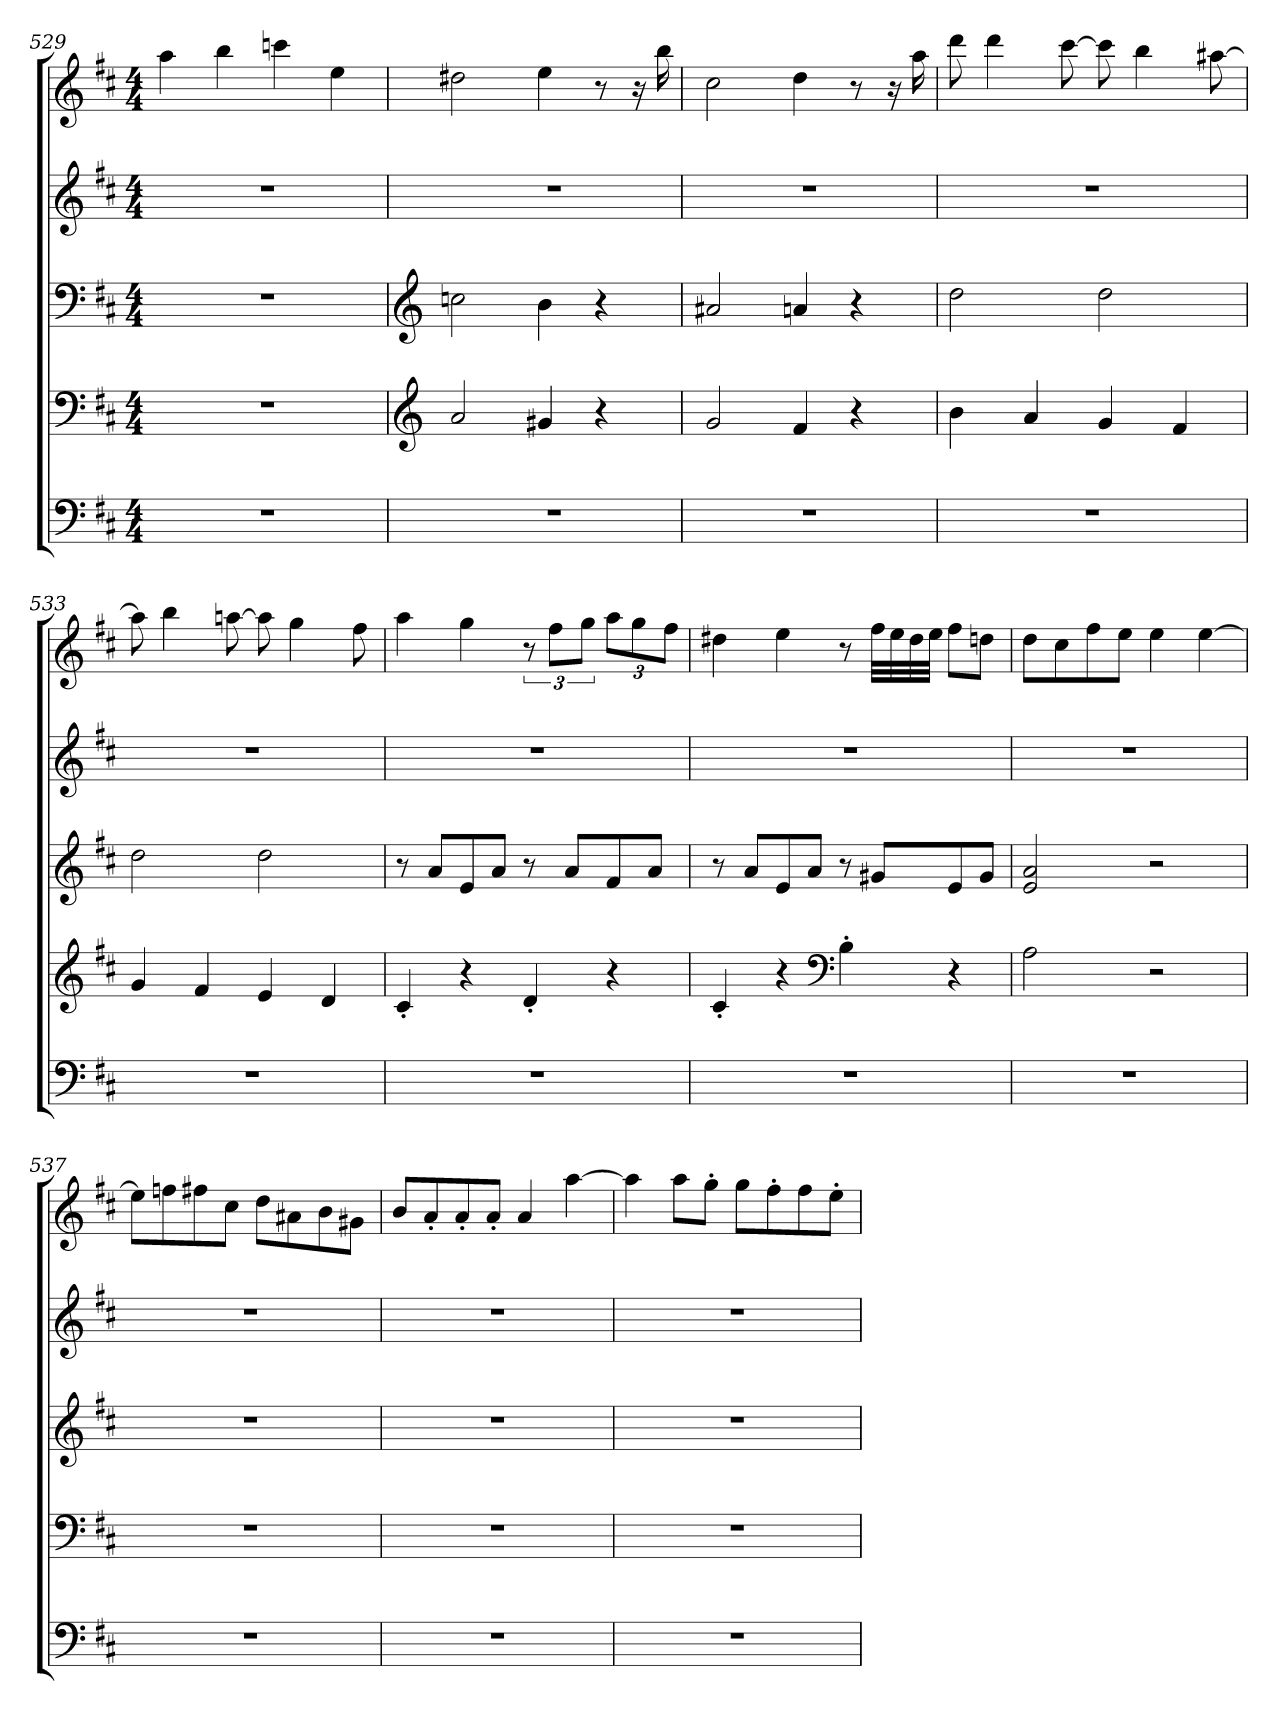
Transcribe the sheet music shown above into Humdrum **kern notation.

**kern	**kern	**kern	**kern	**kern
*part5	*part4	*part3	*part2	*part1
*staff5	*staff4	*staff3	*staff2	*staff1
*clefF4	*clefF4	*clefF4	*clefG2	*clefG2
*k[f#c#]	*k[f#c#]	*k[f#c#]	*k[f#c#]	*k[f#c#]
*M4/4	*M4/4	*M4/4	*M4/4	*M4/4
*MM73	*MM73	*MM73	*MM73	*MM73
=529	=529	=529	=529	=529
1r	1r	1r	1r	4aa\
.	.	.	.	4bb\
.	.	.	.	4cccn\
.	.	.	.	4ee\
!!LO:LB:g=z
=530	=530	=530	=530	=530
*	*clefG2	*clefG2	*	*
*	*	*	*	*MM74
1r	2a/	2ccn\	1r	2dd#X\
.	4g#X/	4b\	.	4ee\
.	4r	4r	.	8r
.	.	.	.	16r
.	.	.	.	16bb\
=531	=531	=531	=531	=531
*	*	*	*	*MM74
1r	2g/	2a#X/	1r	2cc#\
.	4f#/	4an/	.	4dd\
.	4r	4r	.	8r
.	.	.	.	16r
.	.	.	.	16aa\
=532	=532	=532	=532	=532
*	*	*	*	*MM74
1r	4b\	2dd\	1r	8ddd\
.	.	.	.	4ddd\
.	4a/	.	.	.
.	.	.	.	[8ccc#\
.	4g/	2dd\	.	8ccc#\]
.	.	.	.	4bb\
.	4f#/	.	.	.
.	.	.	.	[8aa#X\
=533	=533	=533	=533	=533
*	*	*	*	*MM74
1r	4g/	2dd\	1r	8aa#\]
.	.	.	.	4bb\
.	4f#/	.	.	.
.	.	.	.	[8aan\
.	4e/	2dd\	.	8aa\]
.	.	.	.	4gg\
.	4d/	.	.	.
.	.	.	.	8ff#\
=534	=534	=534	=534	=534
*	*	*	*	*MM74
1r	4c#'/	8r	1r	4aa\
.	.	8a/L	.	.
.	4r	8e/	.	4gg\
.	.	8a/J	.	.
.	4d'/	8r	.	12r
.	.	.	.	12ff#\L
.	.	8a/L	.	.
.	.	.	.	12gg\J
*	*	*	*	*Xbrackettup
.	4r	8f#/	.	12aa\L
.	.	.	.	12gg\
.	.	8a/J	.	.
.	.	.	.	12ff#\J
!!LO:PB:g=z
=535	=535	=535	=535	=535
*	*	*	*	*MM74
1r	4c#'/	8r	1r	4dd#X\
.	.	8a/L	.	.
.	4r	8e/	.	4ee\
.	.	8a/J	.	.
*	*clefF4	*	*	*
.	4B'\	8r	.	8r
.	.	8g#X/L	.	32ff#\LLL
.	.	.	.	32ee\
.	.	.	.	32dd#\
.	.	.	.	32ee\JJJ
.	4r	8e/	.	8ff#\L
.	.	8g#/J	.	8ddn\J
=536	=536	=536	=536	=536
*	*	*	*	*MM71
1r	2A\	2e/ 2a/	1r	8dd\L
.	.	.	.	8cc#\
.	.	.	.	8ff#\
.	.	.	.	8ee\J
.	2r	2r	.	4ee\
.	.	.	.	[4ee\
=537	=537	=537	=537	=537
1r	1r	1r	1r	8ee\L]
*	*	*	*	*MM67
.	.	.	.	8ffn\
.	.	.	.	8ff#X\
.	.	.	.	8cc#\J
.	.	.	.	8dd\L
.	.	.	.	8a#X\
.	.	.	.	8b\
.	.	.	.	8g#X\J
=538	=538	=538	=538	=538
*	*	*	*	*MM65
1r	1r	1r	1r	8b/L
.	.	.	.	8a'/
.	.	.	.	8a'/
.	.	.	.	8a'/J
*	*	*	*	*MM65
.	.	.	.	4a/
*	*	*	*	*MM53
.	.	.	.	[4aa\
!!LO:LB:g=z
=539	=539	=539	=539	=539
1r	1r	1r	1r	4aa\]
*	*	*	*	*MM65
.	.	.	.	8aa\L
.	.	.	.	8gg'\J
.	.	.	.	8gg\L
.	.	.	.	8ff#'\
.	.	.	.	8ff#\
.	.	.	.	8ee'\J
=	=	=	=	=
*-	*-	*-	*-	*-
